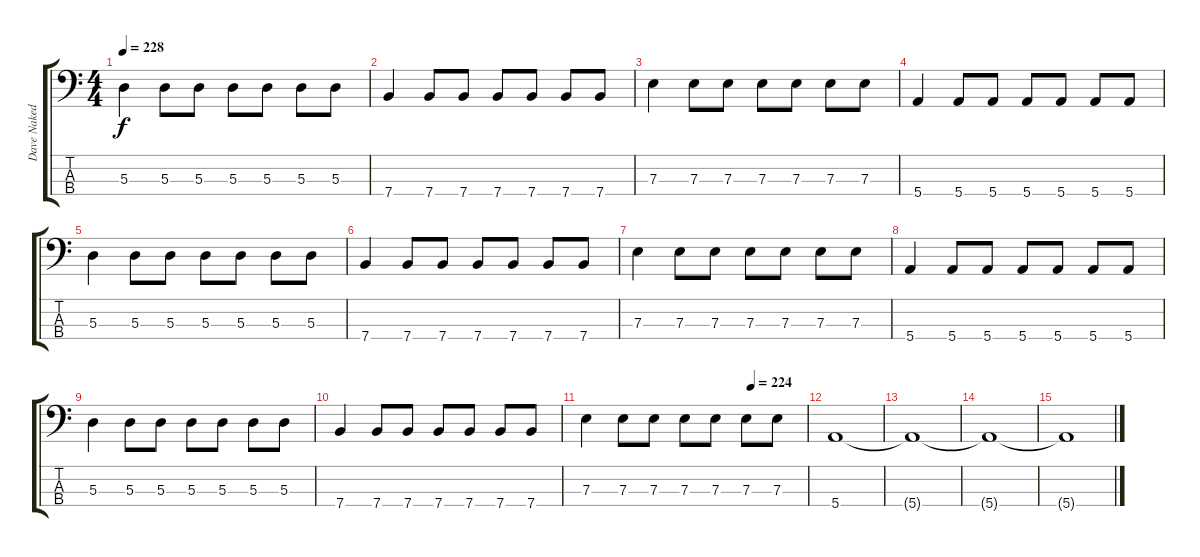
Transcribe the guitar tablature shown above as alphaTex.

\track ("Dave Naked" "Dave Naked") {instrument electricbasspick}
\staff {score tabs}
\tuning (G2 D2 A1 E1) {hide}
\ts (4 4)
\tempo 228
\clef f4
\ks c
5.3.4{dy f} 5.3.8 5.3.8 5.3.8 5.3.8 5.3.8 5.3.8 |
7.4.4 7.4.8 7.4.8 7.4.8 7.4.8 7.4.8 7.4.8 |
7.3.4 7.3.8 7.3.8 7.3.8 7.3.8 7.3.8 7.3.8 |
5.4.4 5.4.8 5.4.8 5.4.8 5.4.8 5.4.8 5.4.8 |
5.3.4 5.3.8 5.3.8 5.3.8 5.3.8 5.3.8 5.3.8 |
7.4.4 7.4.8 7.4.8 7.4.8 7.4.8 7.4.8 7.4.8 |
7.3.4 7.3.8 7.3.8 7.3.8 7.3.8 7.3.8 7.3.8 |
5.4.4 5.4.8 5.4.8 5.4.8 5.4.8 5.4.8 5.4.8 |
5.3.4 5.3.8 5.3.8 5.3.8 5.3.8 5.3.8 5.3.8 |
7.4.4 7.4.8 7.4.8 7.4.8 7.4.8 7.4.8 7.4.8 |
\tempo (224 0.75)
7.3.4 7.3.8 7.3.8 7.3.8 7.3.8 7.3.8 7.3.8 |
5.4.1 |
5.4{t}.1 |
5.4{t}.1 |
5.4{t}.1
